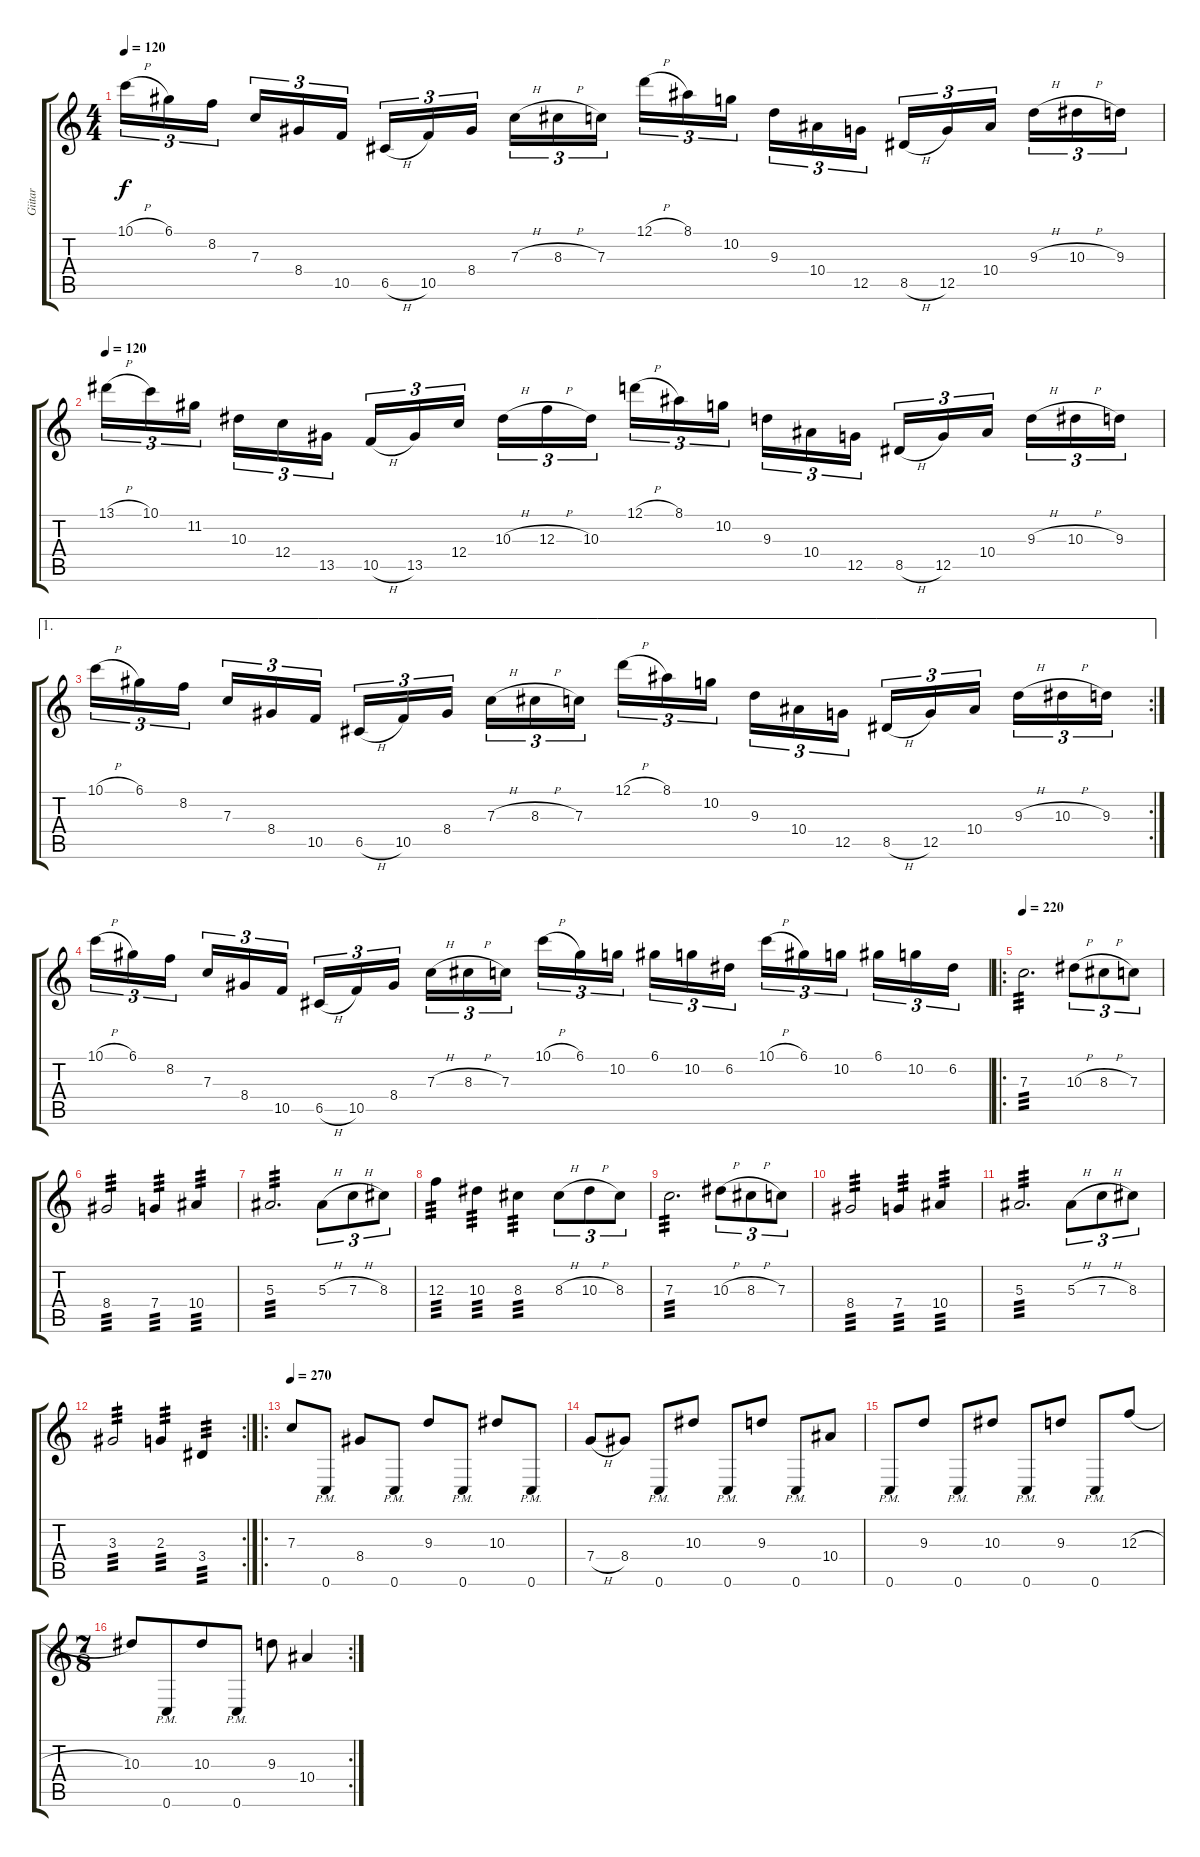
\track ("Giitar" "Giitar") {instrument electricguitarclean}
\staff {score tabs}
\tuning (D4 A3 F3 C3 G2 C2) {hide}
\ts (4 4)
\tempo 120
\clef g2
\ks c
10.1{h}.16{tu (3 2) dy f} 6.1.16{tu (3 2)} 8.2.16{tu (3 2) beam splitsecondary} 7.3.16{tu (3 2)} 8.4.16{tu (3 2)} 10.5.16{tu (3 2)} 6.5{h}.16{tu (3 2)} 10.5.16{tu (3 2)} 8.4.16{tu (3 2) beam splitsecondary} 7.3{h}.16{tu (3 2)} 8.3{h}.16{tu (3 2)} 7.3.16{tu (3 2)} 12.1{h}.16{tu (3 2)} 8.1.16{tu (3 2)} 10.2.16{tu (3 2) beam splitsecondary} 9.3.16{tu (3 2)} 10.4.16{tu (3 2)} 12.5.16{tu (3 2)} 8.5{h}.16{tu (3 2)} 12.5.16{tu (3 2)} 10.4.16{tu (3 2) beam splitsecondary} 9.3{h}.16{tu (3 2)} 10.3{h}.16{tu (3 2)} 9.3.16{tu (3 2)} |
\tempo 120
13.1{h}.16{tu (3 2)} 10.1.16{tu (3 2)} 11.2.16{tu (3 2) beam splitsecondary} 10.3.16{tu (3 2)} 12.4.16{tu (3 2)} 13.5.16{tu (3 2)} 10.5{h}.16{tu (3 2)} 13.5.16{tu (3 2)} 12.4.16{tu (3 2) beam splitsecondary} 10.3{h}.16{tu (3 2)} 12.3{h}.16{tu (3 2)} 10.3.16{tu (3 2)} 12.1{h}.16{tu (3 2)} 8.1.16{tu (3 2)} 10.2.16{tu (3 2) beam splitsecondary} 9.3.16{tu (3 2)} 10.4.16{tu (3 2)} 12.5.16{tu (3 2)} 8.5{h}.16{tu (3 2)} 12.5.16{tu (3 2)} 10.4.16{tu (3 2) beam splitsecondary} 9.3{h}.16{tu (3 2)} 10.3{h}.16{tu (3 2)} 9.3.16{tu (3 2)} |
\ae 1
\rc 2
10.1{h}.16{tu (3 2)} 6.1.16{tu (3 2)} 8.2.16{tu (3 2) beam splitsecondary} 7.3.16{tu (3 2)} 8.4.16{tu (3 2)} 10.5.16{tu (3 2)} 6.5{h}.16{tu (3 2)} 10.5.16{tu (3 2)} 8.4.16{tu (3 2) beam splitsecondary} 7.3{h}.16{tu (3 2)} 8.3{h}.16{tu (3 2)} 7.3.16{tu (3 2)} 12.1{h}.16{tu (3 2)} 8.1.16{tu (3 2)} 10.2.16{tu (3 2) beam splitsecondary} 9.3.16{tu (3 2)} 10.4.16{tu (3 2)} 12.5.16{tu (3 2)} 8.5{h}.16{tu (3 2)} 12.5.16{tu (3 2)} 10.4.16{tu (3 2) beam splitsecondary} 9.3{h}.16{tu (3 2)} 10.3{h}.16{tu (3 2)} 9.3.16{tu (3 2)} |
10.1{h}.16{tu (3 2)} 6.1.16{tu (3 2)} 8.2.16{tu (3 2) beam splitsecondary} 7.3.16{tu (3 2)} 8.4.16{tu (3 2)} 10.5.16{tu (3 2)} 6.5{h}.16{tu (3 2)} 10.5.16{tu (3 2)} 8.4.16{tu (3 2) beam splitsecondary} 7.3{h}.16{tu (3 2)} 8.3{h}.16{tu (3 2)} 7.3.16{tu (3 2)} 10.1{h}.16{tu (3 2)} 6.1.16{tu (3 2)} 10.2.16{tu (3 2) beam splitsecondary} 6.1.16{tu (3 2)} 10.2.16{tu (3 2)} 6.2.16{tu (3 2)} 10.1{h}.16{tu (3 2)} 6.1.16{tu (3 2)} 10.2.16{tu (3 2) beam splitsecondary} 6.1.16{tu (3 2)} 10.2.16{tu (3 2)} 6.2.16{tu (3 2)} |
\ro
\tempo 220
7.3.2{d tp 3} 10.3{h}.8{tu (3 2)} 8.3{h}.8{tu (3 2)} 7.3.8{tu (3 2)} |
8.4.2{tp 3} 7.4.4{tp 3} 10.4.4{tp 3} |
5.3.2{d tp 3} 5.3{h}.8{tu (3 2)} 7.3{h}.8{tu (3 2)} 8.3.8{tu (3 2)} |
12.3.4{tp 3} 10.3.4{tp 3} 8.3.4{tp 3} 8.3{h}.8{tu (3 2)} 10.3{h}.8{tu (3 2)} 8.3.8{tu (3 2)} |
7.3.2{d tp 3} 10.3{h}.8{tu (3 2)} 8.3{h}.8{tu (3 2)} 7.3.8{tu (3 2)} |
8.4.2{tp 3} 7.4.4{tp 3} 10.4.4{tp 3} |
5.3.2{d tp 3} 5.3{h}.8{tu (3 2)} 7.3{h}.8{tu (3 2)} 8.3.8{tu (3 2)} |
\rc 2
3.3.2{tp 3} 2.3.4{tp 3} 3.4.4{tp 3} |
\ro
\tempo 270
7.3.8 0.6{pm}.8 8.4.8 0.6{pm}.8 9.3.8 0.6{pm}.8 10.3.8 0.6{pm}.8 |
7.4{h}.8 8.4.8 0.6{pm}.8 10.3.8 0.6{pm}.8 9.3.8 0.6{pm}.8 10.4.8 |
0.6{pm}.8 9.3.8 0.6{pm}.8 10.3.8 0.6{pm}.8 9.3.8 0.6{pm}.8 12.3{h}.8 |
\rc 2
\ts (7 8)
10.3.8 0.6{pm}.8 10.3.8 0.6{pm}.8 9.3.8 10.4.4
